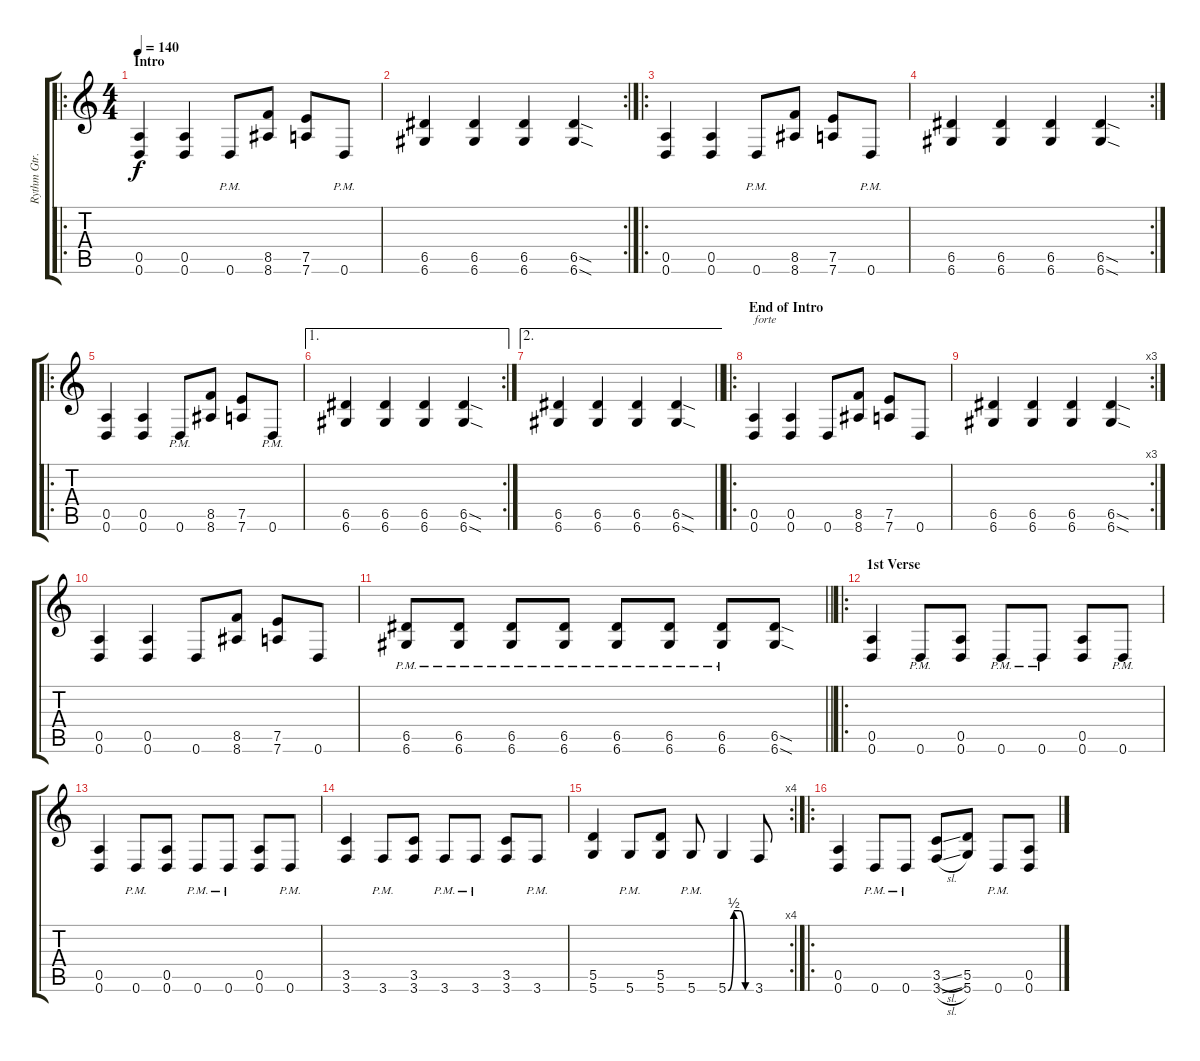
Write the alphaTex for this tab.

\track ("Rythm Gtr. (J. Laukkonen)" "Rythm Gtr.") {instrument distortionguitar}
\staff {score tabs}
\tuning (E4 B3 G3 D3 A2 D2) {hide}
\ro
\ts (4 4)
\section ("" "Intro")
\tempo 140
\clef g2
\ks c
(0.5 0.6).4{dy f instrument distortionguitar} (0.5 0.6).4 0.6{pm}.8 (8.5 8.6).8 (7.5 7.6).8 0.6{pm}.8 |
\rc 2
(6.5 6.6).4 (6.5 6.6).4 (6.5 6.6).4 (6.5{sod} 6.6{sod}).4 |
\ro
(0.5 0.6).4 (0.5 0.6).4 0.6{pm}.8 (8.5 8.6).8 (7.5 7.6).8 0.6{pm}.8 |
\rc 2
(6.5 6.6).4 (6.5 6.6).4 (6.5 6.6).4 (6.5{sod} 6.6{sod}).4 |
\ro
(0.5 0.6).4 (0.5 0.6).4 0.6{pm}.8 (8.5 8.6).8 (7.5 7.6).8 0.6{pm}.8 |
\ae 1
\rc 2
(6.5 6.6).4 (6.5 6.6).4 (6.5 6.6).4 (6.5{sod} 6.6{sod}).4 |
\ae 2
\barLineRight lightlight
(6.5 6.6).4 (6.5 6.6).4 (6.5 6.6).4 (6.5{sod} 6.6{sod}).4 |
\ro
\section ("" "End of Intro")
(0.5 0.6).4{txt "forte"} (0.5 0.6).4 0.6.8 (8.5 8.6).8 (7.5 7.6).8 0.6.8 |
\rc 3
(6.5 6.6).4 (6.5 6.6).4 (6.5 6.6).4 (6.5{sod} 6.6{sod}).4 |
(0.5 0.6).4 (0.5 0.6).4 0.6.8 (8.5 8.6).8 (7.5 7.6).8 0.6.8 |
\barLineRight lightlight
(6.5{pm} 6.6{pm}).8 (6.5{pm} 6.6{pm}).8 (6.5{pm} 6.6{pm}).8 (6.5{pm} 6.6{pm}).8 (6.5{pm} 6.6{pm}).8 (6.5{pm} 6.6{pm}).8 (6.5{pm} 6.6{pm}).8 (6.5{sod} 6.6{sod}).8 |
\ro
\section ("" "1st Verse")
(0.5 0.6).4 0.6{pm}.8 (0.5 0.6).8 0.6{pm}.8 0.6{pm}.8 (0.5 0.6).8 0.6{pm}.8 |
(0.5 0.6).4 0.6{pm}.8 (0.5 0.6).8 0.6{pm}.8 0.6{pm}.8 (0.5 0.6).8 0.6{pm}.8 |
(3.5 3.6).4 3.6{pm}.8 (3.5 3.6).8 3.6{pm}.8 3.6{pm}.8 (3.5 3.6).8 3.6{pm}.8 |
\rc 4
(5.5 5.6).4 5.6{pm}.8 (5.5 5.6).8 5.6{pm}.8 5.6{be (custom 0 0 15 2 30 2 45 0 60 0)}.4 3.6.8 |
\ro
(0.5 0.6).4 0.6{pm}.8 0.6{pm}.8 (3.5{sl} 3.6{sl}).8 (5.5 5.6).8 0.6{pm}.8 (0.5 0.6).8
